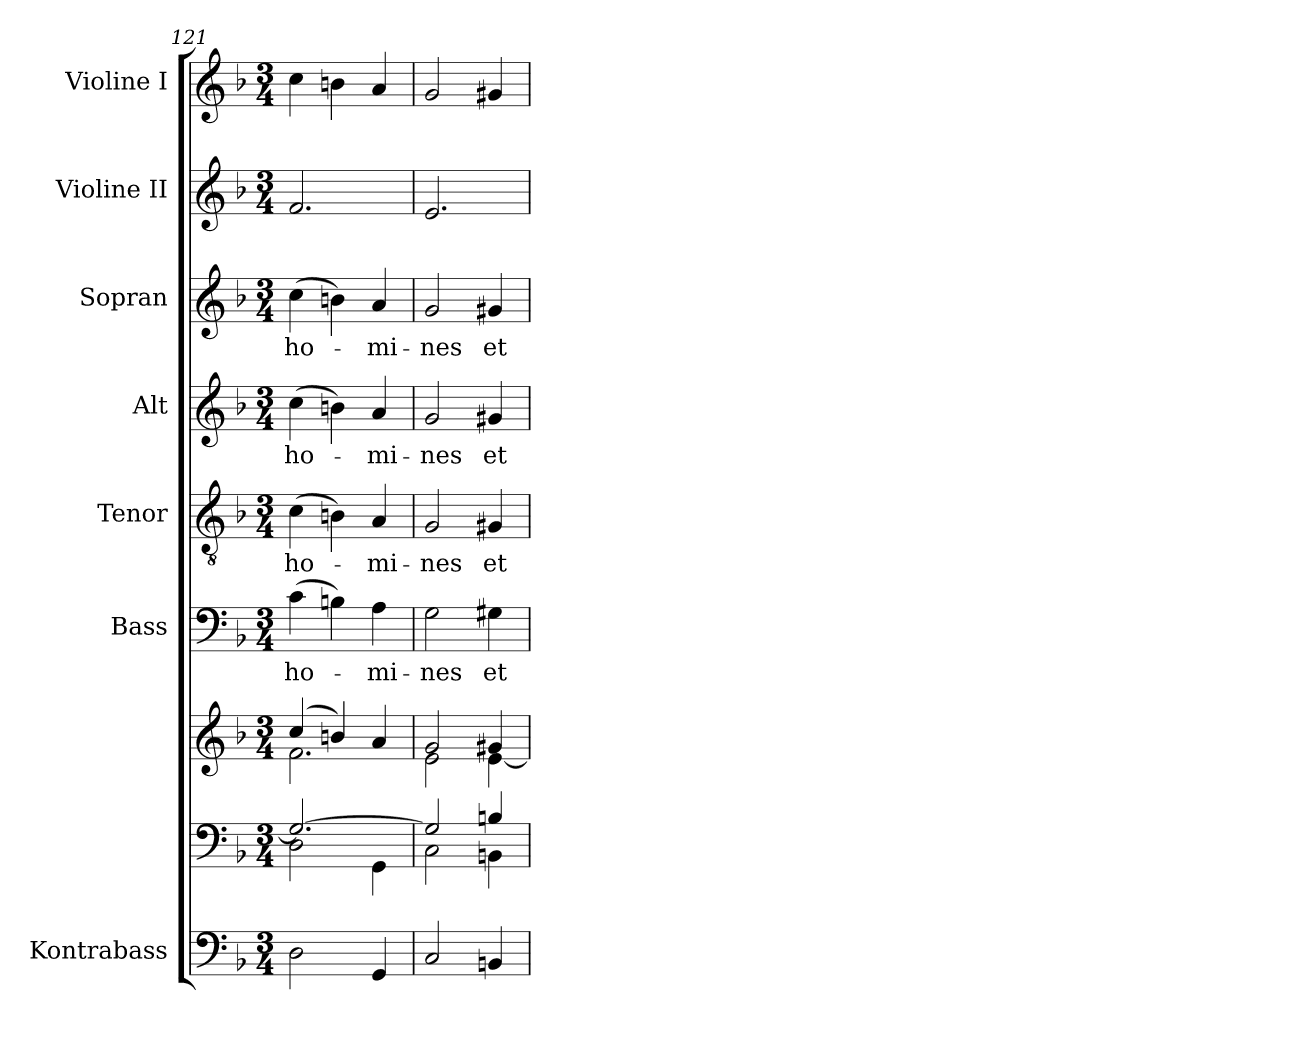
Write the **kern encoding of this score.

**kern	**kern	**kern	**kern	**text	**kern	**text	**kern	**text	**kern	**text	**kern	**kern
*part8	*part7	*part7	*part6	*part6	*part5	*part5	*part4	*part4	*part3	*part3	*part2	*part1
*staff9	*staff8	*staff7	*staff6	*staff6	*staff5	*staff5	*staff4	*staff4	*staff3	*staff3	*staff2	*staff1
*I"Kontrabass	*	*	*I"Bass	*	*I"Tenor	*	*I"Alt	*	*I"Sopran	*	*I"Violine II	*I"Violine I
*I'Kb.	*	*	*I'B.	*	*I'T.	*	*I'A.	*	*I'S.	*	*I'Vl. II	*I'Vl. I
*clefF4	*clefF4	*clefG2	*clefF4	*	*clefGv2	*	*clefG2	*	*clefG2	*	*clefG2	*clefG2
*ITrd7c12	*	*	*	*	*	*	*	*	*	*	*	*
*k[b-]	*k[b-]	*k[b-]	*k[b-]	*	*k[b-]	*	*k[b-]	*	*k[b-]	*	*k[b-]	*k[b-]
*F:	*F:	*F:	*F:	*	*F:	*	*F:	*	*F:	*	*F:	*F:
*M3/4	*M3/4	*M3/4	*M3/4	*	*M3/4	*	*M3/4	*	*M3/4	*	*M3/4	*M3/4
=121	=121	=121	=121	=121	=121	=121	=121	=121	=121	=121	=121	=121
*	*^	*^	*	*	*	*	*	*	*	*	*	*
!	!	!	!	!	!	!LO:LY:b	!	!LO:LY:b	!	!LO:LY:b	!	!LO:LY:b	!	!
2DD\	2.G/_	2D\	(4cc/	2.f\	(>4c\	ho-	(>4c\	ho-	(>4cc\	ho-	(>4cc\	ho-	2.f/	4cc\
.	.	.	4bn/)	.	4Bn\)	.	4Bn\)	.	4bn\)	.	4bn\)	.	.	4bn\
!	!	!	!	!	!	!LO:LY:b	!	!LO:LY:b	!	!LO:LY:b	!	!LO:LY:b	!	!
4GGG/	.	4GG\	4a/	.	4A\	-mi-	4A/	-mi-	4a/	-mi-	4a/	-mi-	.	4a/
=122	=122	=122	=122	=122	=122	=122	=122	=122	=122	=122	=122	=122	=122	=122
!	!	!	!	!	!	!LO:LY:b	!	!LO:LY:b	!	!LO:LY:b	!	!LO:LY:b	!	!
2CC/	2G/]	2C\	2g/	2e\	2G\	-nes	2G/	-nes	2g/	-nes	2g/	-nes	2.e/	2g/
!	!	!	!	!	!	!LO:LY:b	!	!LO:LY:b	!	!LO:LY:b	!	!LO:LY:b	!	!
4BBBn/	4Bn/	4BBn\	4g#X/	[<4e\	4G#X\	et	4G#X/	et	4g#X/	et	4g#X/	et	.	4g#X/
*	*v	*v	*	*	*	*	*	*	*	*	*	*	*	*
*	*	*v	*v	*	*	*	*	*	*	*	*	*	*
=	=	=	=	=	=	=	=	=	=	=	=	=
*-	*-	*-	*-	*-	*-	*-	*-	*-	*-	*-	*-	*-
